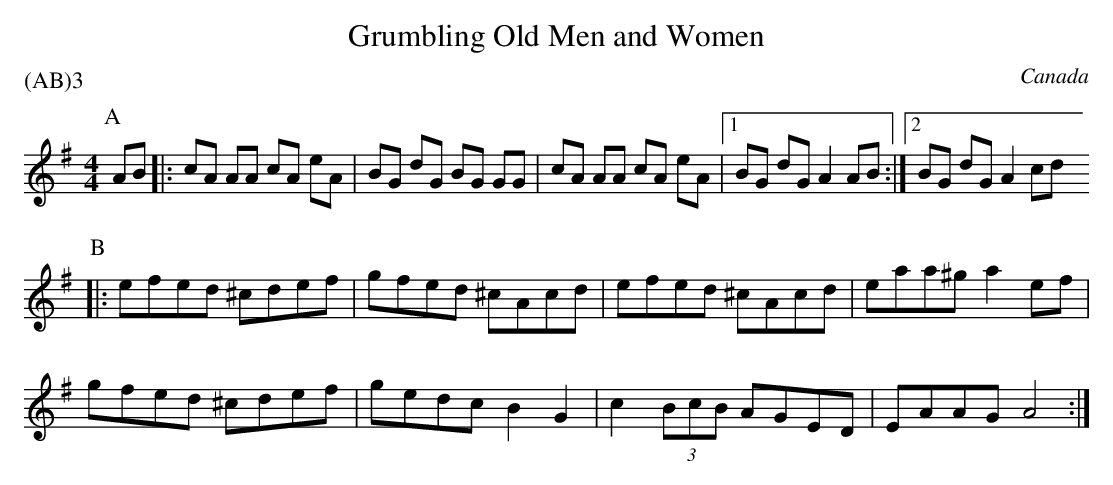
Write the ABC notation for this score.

X:1
T:Grumbling Old Men and Women
P:(AB)3
M:4/4
O:Canada
K:A dorian
P:A
AB\
|: cA AA cA eA|BG dG BG GG|cA AA cA eA|1 BG dG A2 AB :|2 BG dG A2 cd
P:B
|:  efed ^cdef|gfed ^cAcd |efed ^cAcd    | eaa^g a2 ef|
gfed ^cdef    |gedc B2G2  |c2 (3BcB AGED | EAAG A4    :|
